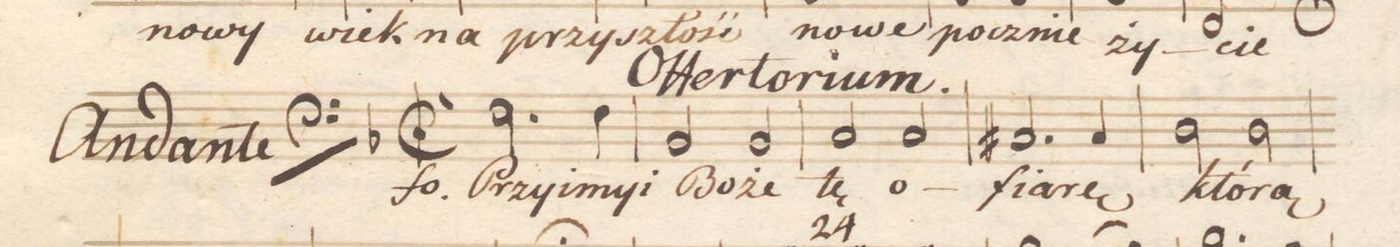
**kern	**text	**dynam
*I"Baſso.	*	*
*clefF4	*	*
*k[b-]	*	*
*met(c|)	*	*
*M2/2	*	*
*2\right	*	*
2.F\	Przyi-	f
4F\	-myi	.
=2	=2	=2
2BB-/	Bo-	.
2BB-/	-że	.
=3	=3	=3
2C/	tę	.
2C/	O-	.
=4	=4	=4
2.C#X/	-fia-	.
4C#/	-rę	.
=5	=5	=5
2D\	któ-	.
2D\	-rą	.
=6	=6	=6
*-	*-	*-
